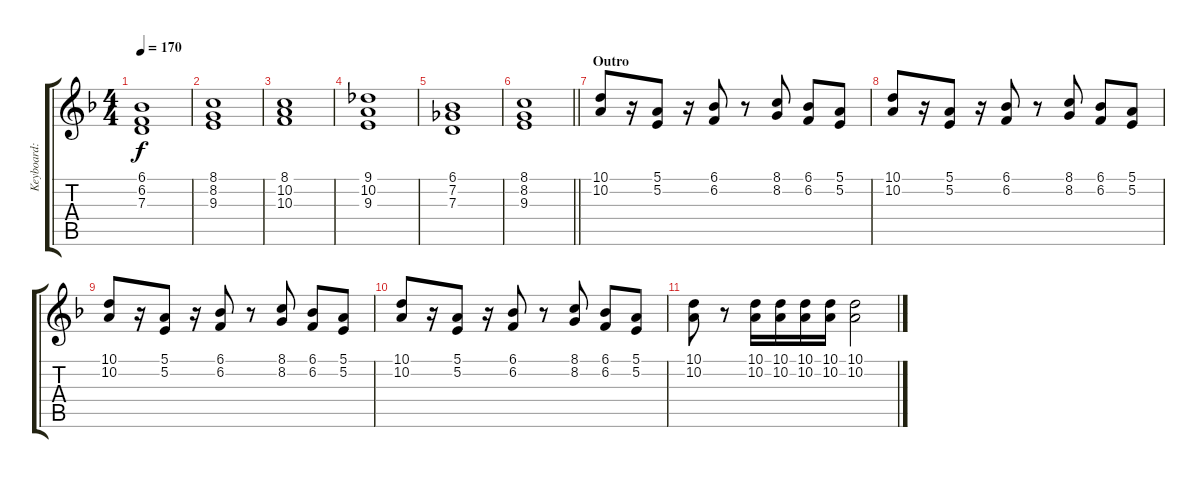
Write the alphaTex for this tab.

\track ("Keyboard: Juha Mäenpää" "Keyboard: ") {instrument stringensemble1}
\staff {score tabs}
\tuning (E4 B3 G3 D3 A2 E2) {hide}
\ts (4 4)
\tempo 170
\clef g2
\ks dminor
(6.1 6.2 7.3).1{dy f} |
(8.1 8.2 9.3).1 |
(8.1 10.2 10.3).1 |
(9.1 10.2 9.3).1 |
(6.1 7.2 7.3).1 |
\barLineRight lightlight
(8.1 8.2 9.3).1 |
\section ("" "Outro")
(10.1 10.2).8 r.16 (5.1 5.2).8 r.16 (6.1 6.2).8 r.8 (8.1 8.2).8 (6.1 6.2).8 (5.1 5.2).8 |
(10.1 10.2).8 r.16 (5.1 5.2).8 r.16 (6.1 6.2).8 r.8 (8.1 8.2).8 (6.1 6.2).8 (5.1 5.2).8 |
(10.1 10.2).8 r.16 (5.1 5.2).8 r.16 (6.1 6.2).8 r.8 (8.1 8.2).8 (6.1 6.2).8 (5.1 5.2).8 |
(10.1 10.2).8 r.16 (5.1 5.2).8 r.16 (6.1 6.2).8 r.8 (8.1 8.2).8 (6.1 6.2).8 (5.1 5.2).8 |
(10.1 10.2).8 r.8 (10.1 10.2).16 (10.1 10.2).16 (10.1 10.2).16 (10.1 10.2).16 (10.1 10.2).2
